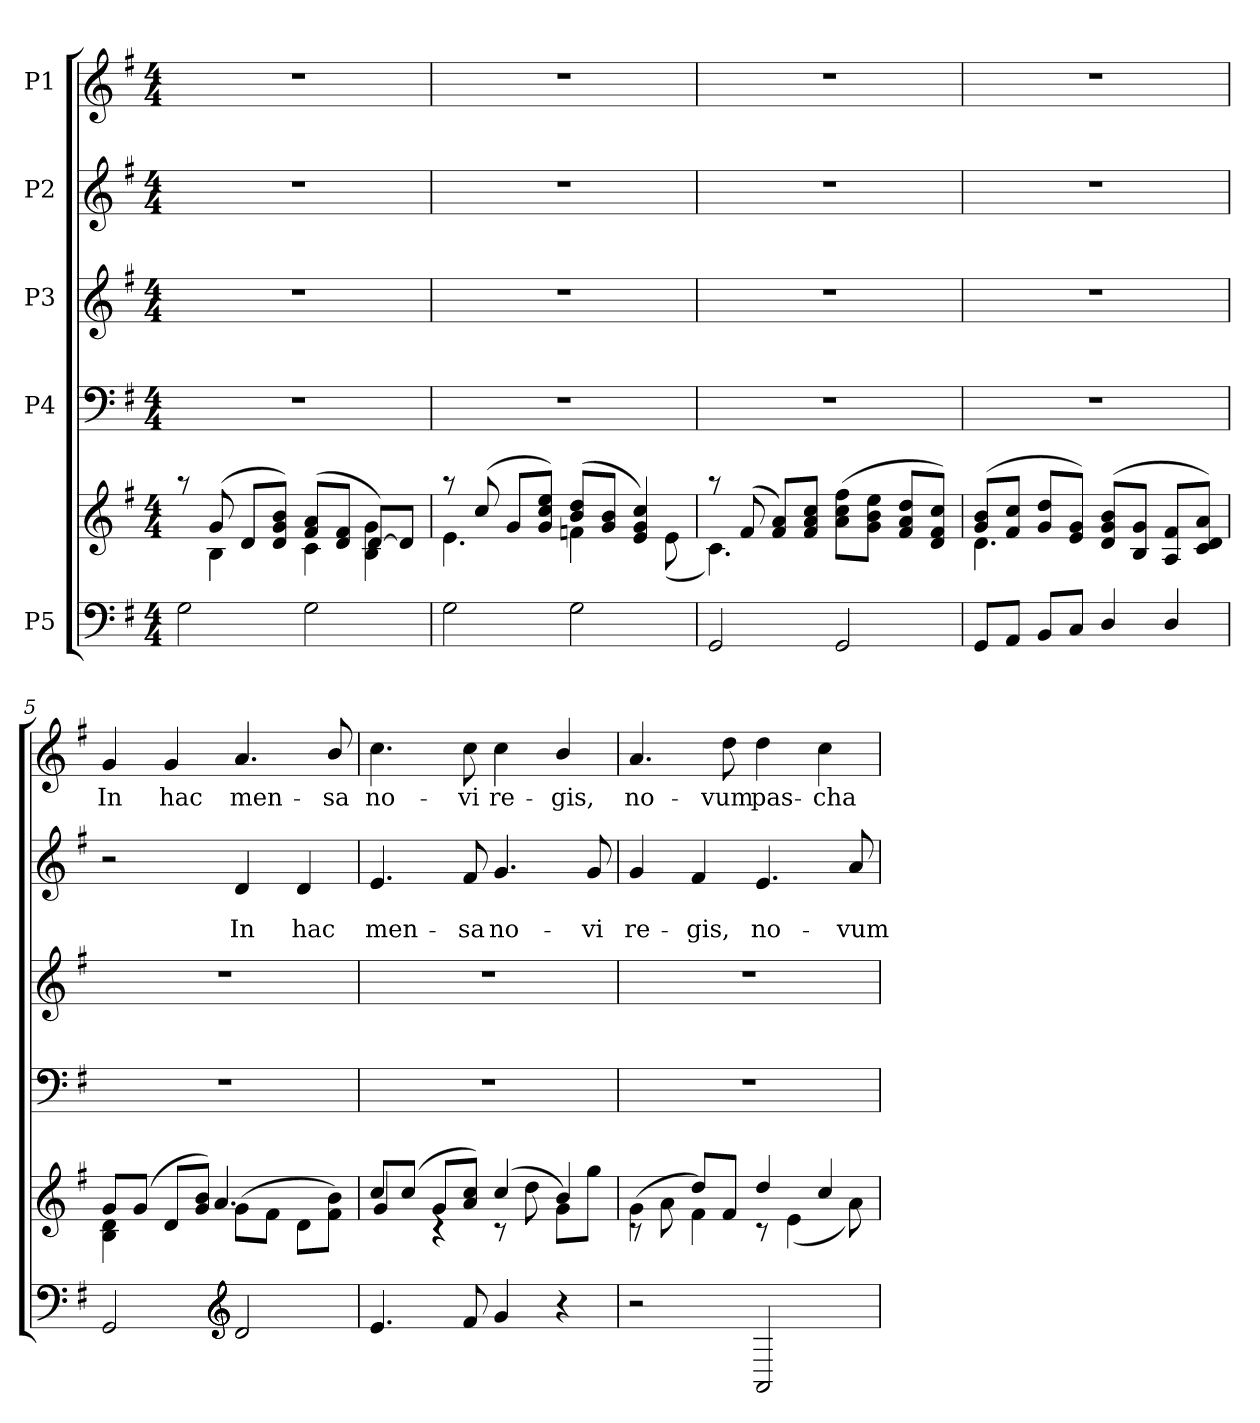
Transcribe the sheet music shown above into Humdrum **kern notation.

**kern	**kern	**kern	**kern	**kern	**text	**text	**kern	**text
*part5	*part5	*part4	*part3	*part2	*part2	*part2	*part1	*part1
*staff6	*staff5	*staff4	*staff3	*staff2	*staff2	*staff2	*staff1	*staff1
*I"P5	*	*I"P4	*I"P3	*I"P2	*	*	*I"P1	*
*clefF4	*clefG2	*clefF4	*clefG2	*clefG2	*	*	*clefG2	*
*k[f#]	*k[f#]	*k[f#]	*k[f#]	*k[f#]	*	*	*k[f#]	*
*G:	*G:	*G:	*G:	*G:	*	*	*G:	*
*M4/4	*M4/4	*M4/4	*M4/4	*M4/4	*	*	*M4/4	*
*MM76	*MM76	*MM76	*MM76	*MM76	*	*	*MM76	*
=1	=1	=1	=1	=1	=1	=1	=1	=1
*^	*^	*	*	*	*	*	*	*
*	*^	*	*^	*	*	*	*	*	*	*
2G\	1ryy	1ryy	8raa	8ryy	1ryy	1r	1r	1r	.	.	1r	.
.	.	.	(>8g/	4B\	.	.	.	.	.	.	.	.
.	.	.	8d/L	.	.	.	.	.	.	.	.	.
.	.	.	8d/ 8g/ 8b/J)	8ryy	.	.	.	.	.	.	.	.
2G\	.	.	(>8f#/ 8a/L	4c\	.	.	.	.	.	.	.	.
.	.	.	8d/ 8f#/J	.	.	.	.	.	.	.	.	.
.	.	.	[<8d/L)	4B\ 4g\	.	.	.	.	.	.	.	.
.	.	.	8d/J]	.	.	.	.	.	.	.	.	.
=2	=2	=2	=2	=2	=2	=2	=2	=2	=2	=2	=2	=2
2G\	1ryy	1ryy	8raa	4.e\	1ryy	1r	1r	1r	.	.	1r	.
.	.	.	(<8cc/	.	.	.	.	.	.	.	.	.
.	.	.	8g/L	.	.	.	.	.	.	.	.	.
.	.	.	8g/ 8cc/ 8ee/J)	8ryy	.	.	.	.	.	.	.	.
2G\	.	.	(>8b/ 8dd/L	4fn\	.	.	.	.	.	.	.	.
.	.	.	8g/ 8b/J	.	.	.	.	.	.	.	.	.
.	.	.	4e/ 4g/ 4cc/)	8ryy	.	.	.	.	.	.	.	.
.	.	.	.	(<8e\	.	.	.	.	.	.	.	.
=3	=3	=3	=3	=3	=3	=3	=3	=3	=3	=3	=3	=3
2GG/	1ryy	1ryy	8raa	4.c\)	1ryy	1r	1r	1r	.	.	1r	.
.	.	.	(<8f#/	.	.	.	.	.	.	.	.	.
.	.	.	8f#/ 8a/L)	.	.	.	.	.	.	.	.	.
.	.	.	8f#/ 8a/ 8cc/J	2ryy	.	.	.	.	.	.	.	.
2GG/	.	.	(>8a\ 8cc\ 8ff#\L	.	.	.	.	.	.	.	.	.
.	.	.	8g\ 8b\ 8ee\J	.	.	.	.	.	.	.	.	.
.	.	.	8f#/ 8a/ 8dd/L	.	.	.	.	.	.	.	.	.
.	.	.	8d/ 8f#/ 8cc/J)	8ryy	.	.	.	.	.	.	.	.
=4	=4	=4	=4	=4	=4	=4	=4	=4	=4	=4	=4	=4
8GG/L	1ryy	1ryy	(>8g/ 8b/L	4.d\	1ryy	1r	1r	1r	.	.	1r	.
8AA/J	.	.	8f#/ 8cc/J	.	.	.	.	.	.	.	.	.
8BB/L	.	.	8g/ 8dd/L	.	.	.	.	.	.	.	.	.
8C/J	.	.	8e/ 8g/J)	2ryy	.	.	.	.	.	.	.	.
4D/	.	.	(<8d/ 8g/ 8b/L	.	.	.	.	.	.	.	.	.
.	.	.	8B/ 8g/J	.	.	.	.	.	.	.	.	.
4D/	.	.	8A/ 8f#/L	.	.	.	.	.	.	.	.	.
.	.	.	8c/ 8d/ 8a/J)	8ryy	.	.	.	.	.	.	.	.
=5	=5	=5	=5	=5	=5	=5	=5	=5	=5	=5	=5	=5
!	!	!	!	!	!	!	!	!	!	!	!	!LO:LY:b
2GG/	2ryy	2ryy	8g/L	4B\ 4d\	1ryy	1r	1r	2r	.	.	4g/	In
.	.	.	(<8g/J	.	.	.	.	.	.	.	.	.
!	!	!	!	!	!	!	!	!	!	!	!	!LO:LY:b
.	.	.	8d/L	4ryy	.	.	.	.	.	.	4g/	hac
.	.	.	8g/ 8b/J)	.	.	.	.	.	.	.	.	.
*clefG2	*	*	*	*	*	*	*	*	*	*	*	*
!	!	!	!	!	!	!	!	!	!	!LO:LY:b	!	!LO:LY:b
2d/	2ryy	2ryy	(<8g\L	4.a/	.	.	.	4d/	.	In	4.a/	men-
.	.	.	8f#\J	.	.	.	.	.	.	.	.	.
!	!	!	!	!	!	!	!	!	!	!LO:LY:b	!	!
.	.	.	8d\L	.	.	.	.	4d/	.	hac	.	.
!	!	!	!	!	!	!	!	!	!	!	!	!LO:LY:b
.	.	.	8f#\ 8b\J)	8ryy	.	.	.	.	.	.	8b/	-sa
!!LO:LB:g=z
=6	=6	=6	=6	=6	=6	=6	=6	=6	=6	=6	=6	=6
!	!	!	!	!	!	!	!	!	!	!LO:LY:b	!	!LO:LY:b
4.e/	1ryy	1ryy	8cc/L	4g/	1ryy	1r	1r	4.e/	.	men-	4.cc\	no-
.	.	.	(<8cc/J	.	.	.	.	.	.	.	.	.
.	.	.	8g/L	4rc	.	.	.	.	.	.	.	.
!	!	!	!	!	!	!	!	!	!	!LO:LY:b	!	!LO:LY:b
8f#/	.	.	8a/ 8cc/J)	.	.	.	.	8f#/	.	-sa	8cc\	-vi
!	!	!	!	!	!	!	!	!	!	!LO:LY:b	!	!LO:LY:b
4g/	.	.	(<4cc/	8rc	.	.	.	4.g/	.	no-	4cc\	re-
.	.	.	.	8dd\	.	.	.	.	.	.	.	.
!	!	!	!	!	!	!	!	!	!	!	!	!LO:LY:b
4r	.	.	8g\L)	4b/	.	.	.	.	.	.	4b/	-gis,
!	!	!	!	!	!	!	!	!	!	!LO:LY:b	!	!
.	.	.	8gg\J	.	.	.	.	8g/	.	-vi	.	.
=7	=7	=7	=7	=7	=7	=7	=7	=7	=7	=7	=7	=7
!	!	!	!	!	!	!	!	!	!	!LO:LY:b	!	!LO:LY:b
2r	1ryy	1ryy	(>4g\	8rc	1ryy	1r	1r	4g/	.	re-	4.a/	no-
.	.	.	.	8a\	.	.	.	.	.	.	.	.
!	!	!	!	!	!	!	!	!	!	!LO:LY:b	!	!
.	.	.	4f#\)	8dd/L	.	.	.	4f#/	.	-gis,	.	.
!	!	!	!	!	!	!	!	!	!	!	!	!LO:LY:b
.	.	.	.	8f#/J	.	.	.	.	.	.	8dd\	-vum
!	!	!	!	!	!	!	!	!	!	!LO:LY:b	!	!LO:LY:b
2AA/	.	.	4dd/	8rc	.	.	.	4.e/	.	no-	4dd\	pas-
.	.	.	.	(<4e\	.	.	.	.	.	.	.	.
!	!	!	!	!	!	!	!	!	!	!	!	!LO:LY:b
.	.	.	4cc/	.	.	.	.	.	.	.	4cc\	-cha
!	!	!	!	!	!	!	!	!	!	!LO:LY:b	!	!
.	.	.	.	8a\)	.	.	.	8a/	.	-vum	.	.
*v	*v	*v	*	*	*	*	*	*	*	*	*	*
*	*v	*v	*v	*	*	*	*	*	*	*
=	=	=	=	=	=	=	=	=
*-	*-	*-	*-	*-	*-	*-	*-	*-
